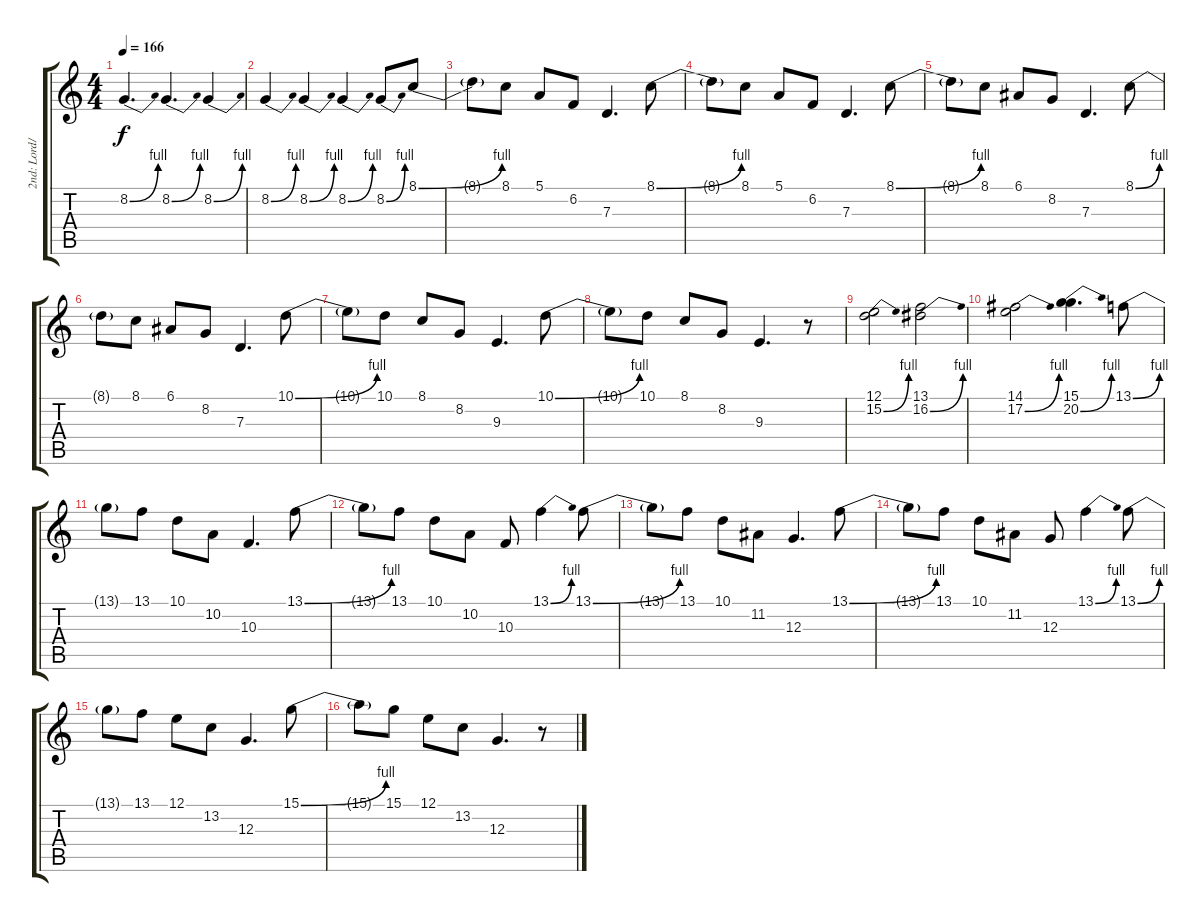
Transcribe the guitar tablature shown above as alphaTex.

\track ("2nd: Lord/Blackmore" "2nd: Lord/") {instrument rockorgan}
\staff {score tabs}
\tuning (E4 B3 G3 D3 A2 E2) {hide}
\ts (4 4)
\tempo 166
\clef g2
\ks c
8.2{be (bend 0 0 60 4)}.4{d dy f} 8.2{be (bend 0 0 60 4)}.4{d} 8.2{be (bend 0 0 60 4)}.4 |
8.2{be (bend 0 0 60 4)}.4 8.2{be (bend 0 0 60 4)}.4 8.2{be (bend 0 0 60 4)}.4 8.2{be (bend 0 0 60 4)}.8 8.1{be (bend 0 0 60 4)}.8 |
8.1{t}.8 8.1.8 5.1.8 6.2.8 7.3.4{d} 8.1{be (bend 0 0 60 4)}.8 |
8.1{t}.8 8.1.8 5.1.8 6.2.8 7.3.4{d} 8.1{be (bend 0 0 60 4)}.8 |
8.1{t}.8 8.1.8 6.1.8 8.2.8 7.3.4{d} 8.1{be (bend 0 0 60 4)}.8 |
8.1{t}.8 8.1.8 6.1.8 8.2.8 7.3.4{d} 10.1{be (bend 0 0 60 4)}.8 |
10.1{t}.8 10.1.8 8.1.8 8.2.8 9.3.4{d} 10.1{be (bend 0 0 60 4)}.8 |
10.1{t}.8 10.1.8 8.1.8 8.2.8 9.3.4{d} r.8 |
(12.1 15.2{be (bend 0 0 60 4)}).2 (13.1 16.2{be (bend 0 0 60 4)}).2 |
(14.1 17.2{be (bend 0 0 60 4)}).2 (15.1 20.2{be (bend 0 0 60 4)}).4{d} 13.1{be (bend 0 0 60 4)}.8 |
13.1{t}.8 13.1.8 10.1.8 10.2.8 10.3.4{d} 13.1{be (bend 0 0 60 4)}.8 |
13.1{t}.8 13.1.8 10.1.8 10.2.8 10.3.8 13.1{be (bend 0 0 60 4)}.4 13.1{be (bend 0 0 60 4)}.8 |
13.1{t}.8 13.1.8 10.1.8 11.2.8 12.3.4{d} 13.1{be (bend 0 0 60 4)}.8 |
13.1{t}.8 13.1.8 10.1.8 11.2.8 12.3.8 13.1{be (bend 0 0 60 4)}.4 13.1{be (bend 0 0 60 4)}.8 |
13.1{t}.8 13.1.8 12.1.8 13.2.8 12.3.4{d} 15.1{be (bend 0 0 60 4)}.8 |
15.1{t}.8 15.1.8 12.1.8 13.2.8 12.3.4{d} r.8
